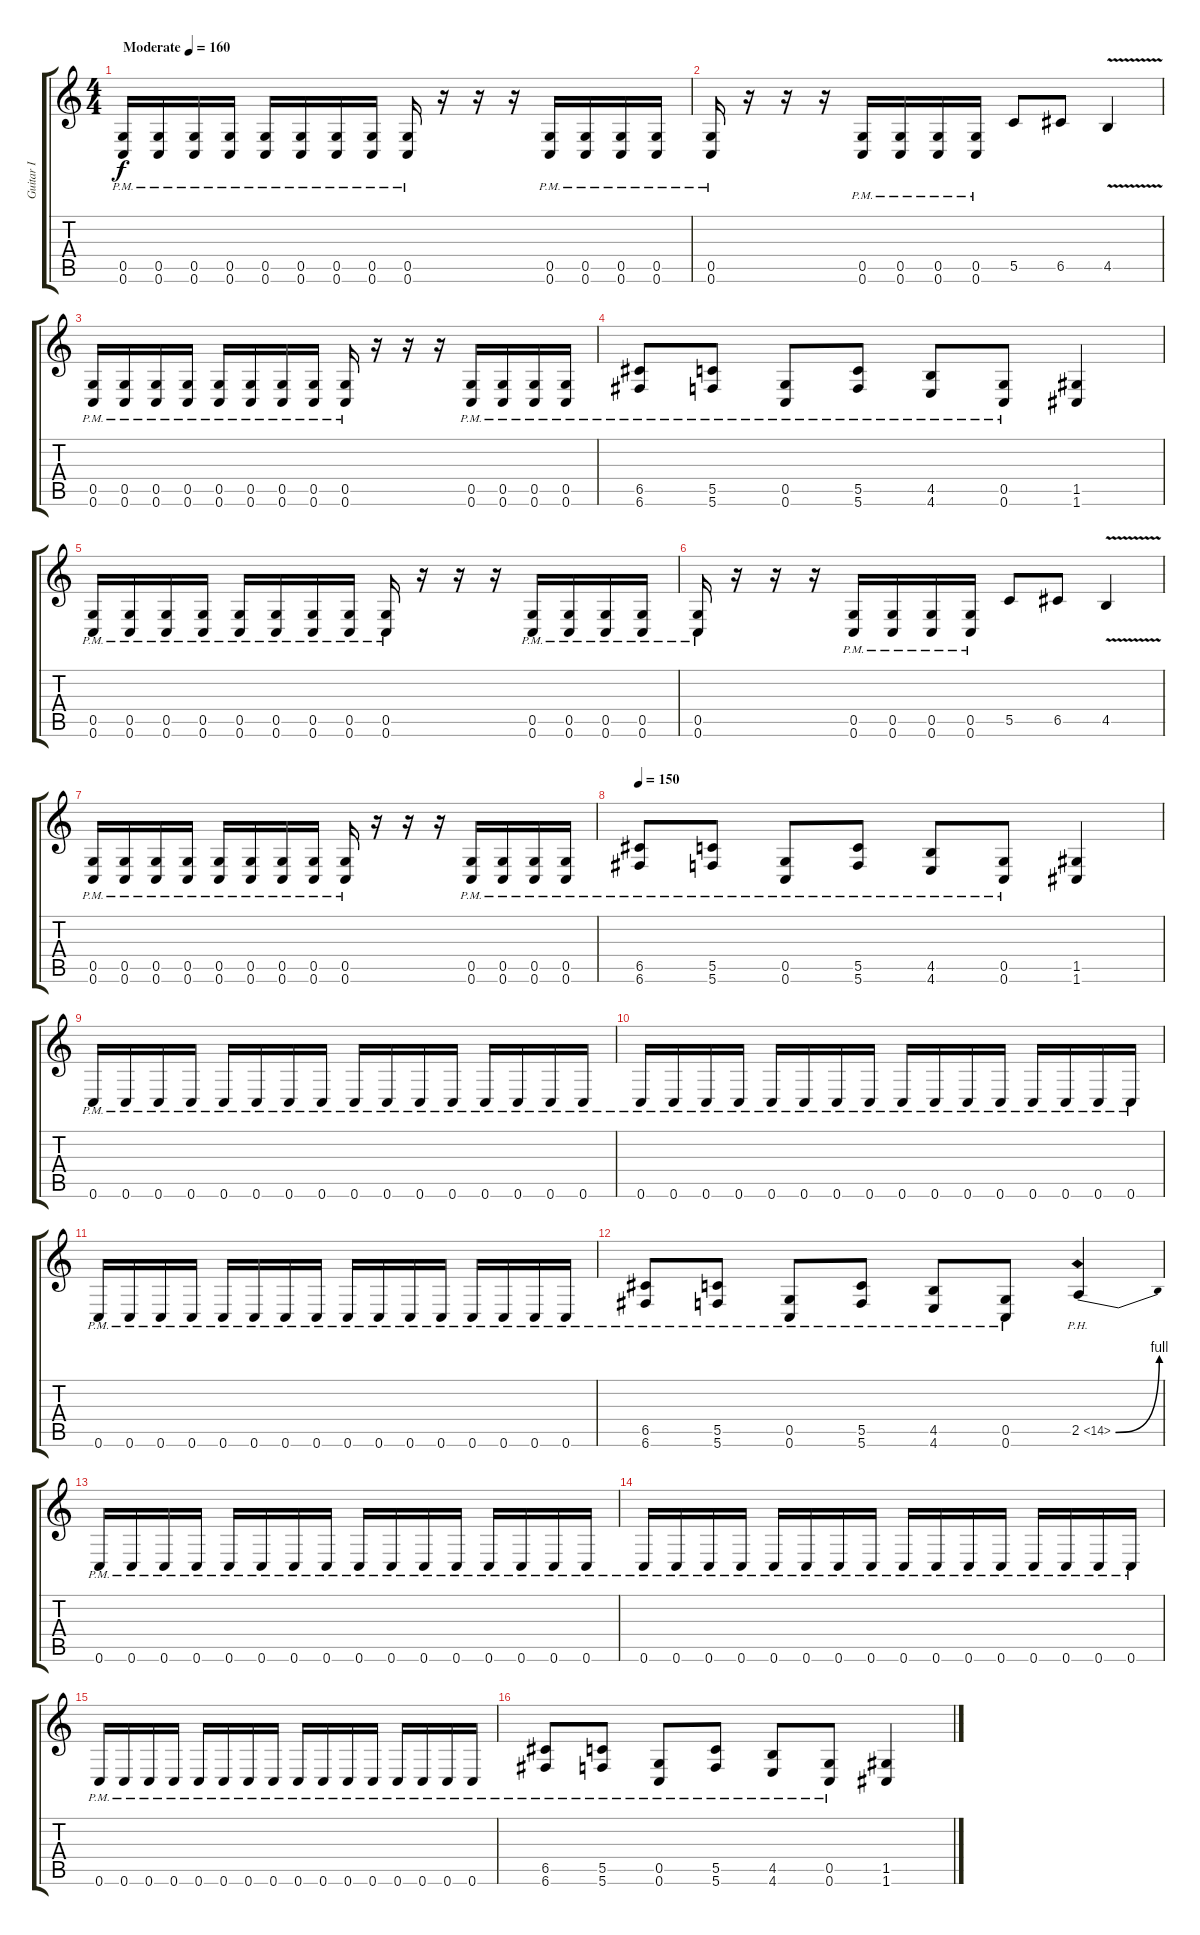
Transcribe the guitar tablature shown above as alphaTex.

\track ("Guitar I" "Guitar I") {instrument distortionguitar}
\staff {score tabs}
\tuning (D4 A3 F3 C3 G2 C2) {hide}
\ts (4 4)
\tempo (160 "Moderate")
\clef g2
\ks c
(0.5{pm} 0.6{pm}).16{dy f instrument distortionguitar} (0.5{pm} 0.6{pm}).16 (0.5{pm} 0.6{pm}).16 (0.5{pm} 0.6{pm}).16 (0.5{pm} 0.6{pm}).16 (0.5{pm} 0.6{pm}).16 (0.5{pm} 0.6{pm}).16 (0.5{pm} 0.6{pm}).16 (0.5{pm} 0.6{pm}).16 r.16 r.16 r.16 (0.5{pm} 0.6{pm}).16 (0.5{pm} 0.6{pm}).16 (0.5{pm} 0.6{pm}).16 (0.5{pm} 0.6{pm}).16 |
(0.5{pm} 0.6{pm}).16 r.16 r.16 r.16 (0.5{pm} 0.6{pm}).16 (0.5{pm} 0.6{pm}).16 (0.5{pm} 0.6{pm}).16 (0.5{pm} 0.6{pm}).16 5.5.8 6.5.8 4.5{v}.4 |
(0.5{pm} 0.6{pm}).16 (0.5{pm} 0.6{pm}).16 (0.5{pm} 0.6{pm}).16 (0.5{pm} 0.6{pm}).16 (0.5{pm} 0.6{pm}).16 (0.5{pm} 0.6{pm}).16 (0.5{pm} 0.6{pm}).16 (0.5{pm} 0.6{pm}).16 (0.5{pm} 0.6{pm}).16 r.16 r.16 r.16 (0.5{pm} 0.6{pm}).16 (0.5{pm} 0.6{pm}).16 (0.5{pm} 0.6{pm}).16 (0.5{pm} 0.6{pm}).16 |
(6.5{pm} 6.6{pm}).8 (5.5{pm} 5.6{pm}).8 (0.5{pm} 0.6{pm}).8 (5.5{pm} 5.6{pm}).8 (4.5{pm} 4.6{pm}).8 (0.5{pm} 0.6{pm}).8 (1.5 1.6).4 |
(0.5{pm} 0.6{pm}).16 (0.5{pm} 0.6{pm}).16 (0.5{pm} 0.6{pm}).16 (0.5{pm} 0.6{pm}).16 (0.5{pm} 0.6{pm}).16 (0.5{pm} 0.6{pm}).16 (0.5{pm} 0.6{pm}).16 (0.5{pm} 0.6{pm}).16 (0.5{pm} 0.6{pm}).16 r.16 r.16 r.16 (0.5{pm} 0.6{pm}).16 (0.5{pm} 0.6{pm}).16 (0.5{pm} 0.6{pm}).16 (0.5{pm} 0.6{pm}).16 |
(0.5{pm} 0.6{pm}).16 r.16 r.16 r.16 (0.5{pm} 0.6{pm}).16 (0.5{pm} 0.6{pm}).16 (0.5{pm} 0.6{pm}).16 (0.5{pm} 0.6{pm}).16 5.5.8 6.5.8 4.5{v}.4 |
(0.5{pm} 0.6{pm}).16 (0.5{pm} 0.6{pm}).16 (0.5{pm} 0.6{pm}).16 (0.5{pm} 0.6{pm}).16 (0.5{pm} 0.6{pm}).16 (0.5{pm} 0.6{pm}).16 (0.5{pm} 0.6{pm}).16 (0.5{pm} 0.6{pm}).16 (0.5{pm} 0.6{pm}).16 r.16 r.16 r.16 (0.5{pm} 0.6{pm}).16 (0.5{pm} 0.6{pm}).16 (0.5{pm} 0.6{pm}).16 (0.5{pm} 0.6{pm}).16 |
\tempo 150
(6.5{pm} 6.6{pm}).8 (5.5{pm} 5.6{pm}).8 (0.5{pm} 0.6{pm}).8 (5.5{pm} 5.6{pm}).8 (4.5{pm} 4.6{pm}).8 (0.5{pm} 0.6{pm}).8 (1.5 1.6).4 |
0.6{pm}.16 0.6{pm}.16 0.6{pm}.16 0.6{pm}.16 0.6{pm}.16 0.6{pm}.16 0.6{pm}.16 0.6{pm}.16 0.6{pm}.16 0.6{pm}.16 0.6{pm}.16 0.6{pm}.16 0.6{pm}.16 0.6{pm}.16 0.6{pm}.16 0.6{pm}.16 |
0.6{pm}.16 0.6{pm}.16 0.6{pm}.16 0.6{pm}.16 0.6{pm}.16 0.6{pm}.16 0.6{pm}.16 0.6{pm}.16 0.6{pm}.16 0.6{pm}.16 0.6{pm}.16 0.6{pm}.16 0.6{pm}.16 0.6{pm}.16 0.6{pm}.16 0.6{pm}.16 |
0.6{pm}.16 0.6{pm}.16 0.6{pm}.16 0.6{pm}.16 0.6{pm}.16 0.6{pm}.16 0.6{pm}.16 0.6{pm}.16 0.6{pm}.16 0.6{pm}.16 0.6{pm}.16 0.6{pm}.16 0.6{pm}.16 0.6{pm}.16 0.6{pm}.16 0.6{pm}.16 |
(6.5{pm} 6.6{pm}).8 (5.5{pm} 5.6{pm}).8 (0.5{pm} 0.6{pm}).8 (5.5{pm} 5.6{pm}).8 (4.5{pm} 4.6{pm}).8 (0.5{pm} 0.6{pm}).8 2.5{be (bend 0 0 60 4) ph 12}.4{instrument guitarharmonics} |
0.6{pm}.16{instrument distortionguitar} 0.6{pm}.16 0.6{pm}.16 0.6{pm}.16 0.6{pm}.16 0.6{pm}.16 0.6{pm}.16 0.6{pm}.16 0.6{pm}.16 0.6{pm}.16 0.6{pm}.16 0.6{pm}.16 0.6{pm}.16 0.6{pm}.16 0.6{pm}.16 0.6{pm}.16 |
0.6{pm}.16 0.6{pm}.16 0.6{pm}.16 0.6{pm}.16 0.6{pm}.16 0.6{pm}.16 0.6{pm}.16 0.6{pm}.16 0.6{pm}.16 0.6{pm}.16 0.6{pm}.16 0.6{pm}.16 0.6{pm}.16 0.6{pm}.16 0.6{pm}.16 0.6{pm}.16 |
0.6{pm}.16 0.6{pm}.16 0.6{pm}.16 0.6{pm}.16 0.6{pm}.16 0.6{pm}.16 0.6{pm}.16 0.6{pm}.16 0.6{pm}.16 0.6{pm}.16 0.6{pm}.16 0.6{pm}.16 0.6{pm}.16 0.6{pm}.16 0.6{pm}.16 0.6{pm}.16 |
(6.5{pm} 6.6{pm}).8 (5.5{pm} 5.6{pm}).8 (0.5{pm} 0.6{pm}).8 (5.5{pm} 5.6{pm}).8 (4.5{pm} 4.6{pm}).8 (0.5{pm} 0.6{pm}).8 (1.5 1.6).4
